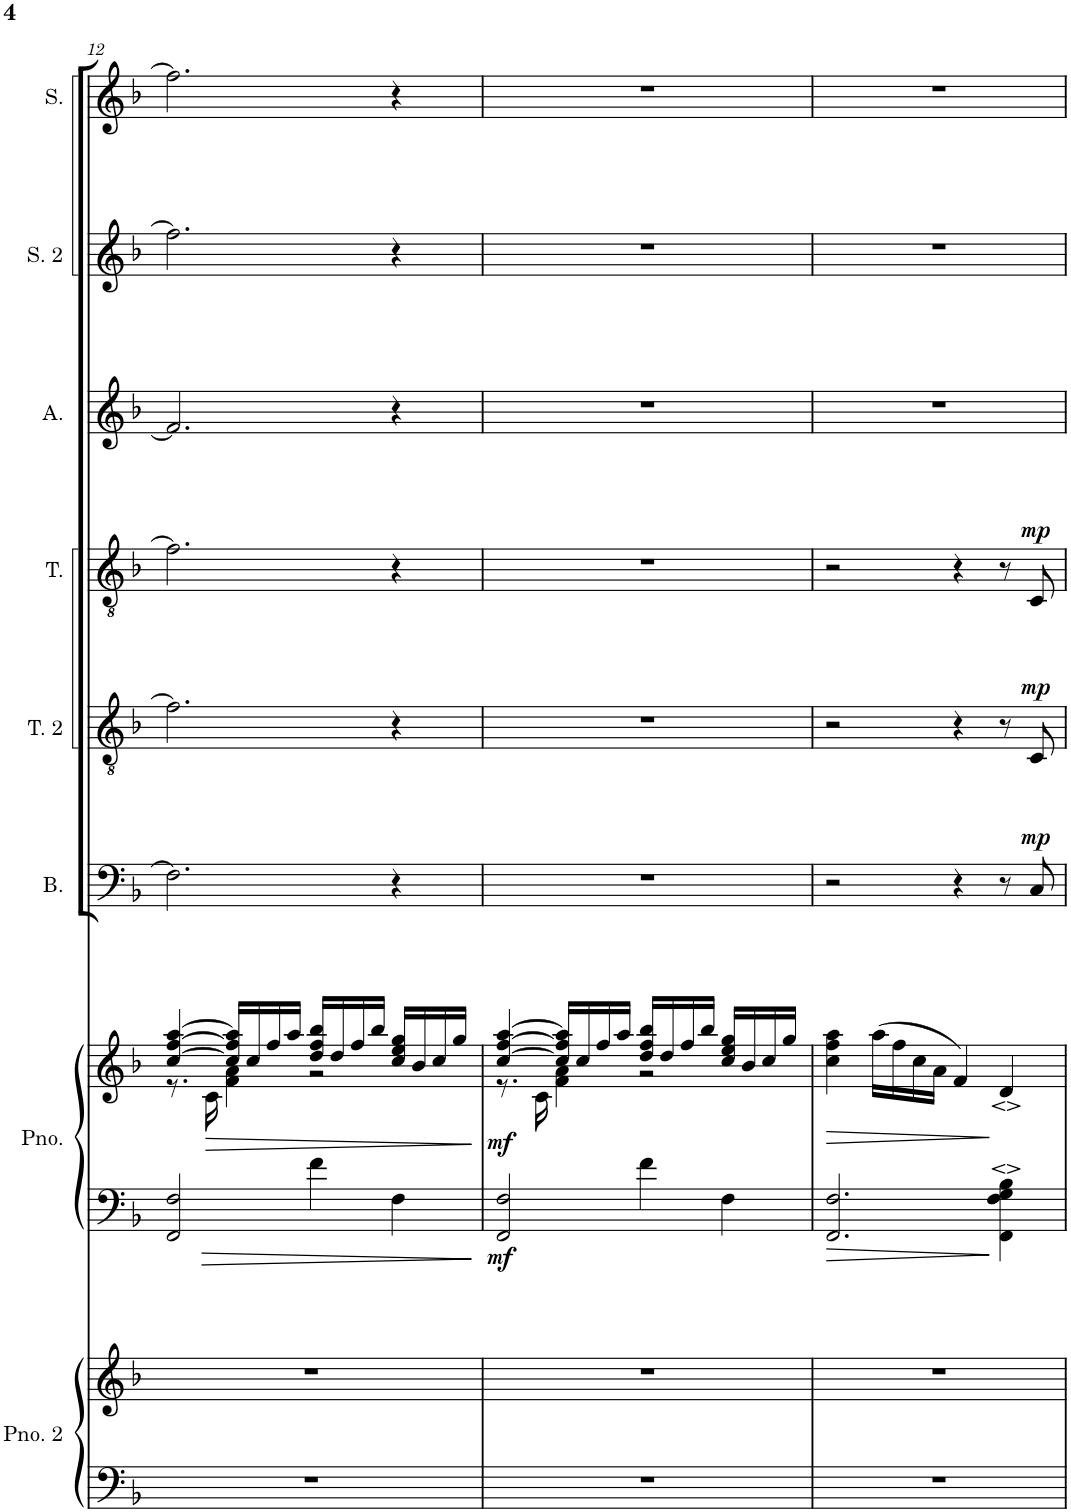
**kern	**kern	**kern	**kern	**dynam	**kern	**dynam	**kern	**dynam	**kern	**dynam	**kern	**kern	**kern
*part8	*part8	*part7	*part7	*part7	*part6	*part6	*part5	*part5	*part4	*part4	*part3	*part2	*part1
*staff10	*staff9	*staff8	*staff7	*staff7/8	*staff6	*staff6	*staff5	*staff5	*staff4	*staff4	*staff3	*staff2	*staff1
*I"Piano 2	*	*I"Piano	*	*	*I"Bass	*	*I"Tenor 2	*	*I"Tenor	*	*I"Alto	*I"Soprano 2	*I"Soprano
*I'Pno. 2	*	*I'Pno.	*	*	*I'B.	*	*I'T. 2	*	*I'T.	*	*I'A.	*I'S. 2	*I'S.
!!LO:PB:g=z
*clefF4	*clefG2	*clefF4	*clefG2	*	*clefF4	*	*clefGv2	*	*clefGv2	*	*clefG2	*clefG2	*clefG2
*k[b-]	*k[b-]	*k[b-]	*k[b-]	*	*k[b-]	*	*k[b-]	*	*k[b-]	*	*k[b-]	*k[b-]	*k[b-]
*M4/4	*M4/4	*M4/4	*M4/4	*	*M4/4	*	*M4/4	*	*M4/4	*	*M4/4	*M4/4	*M4/4
=12	=12	=12	=12	=12	=12	=12	=12	=12	=12	=12	=12	=12	=12
*	*	*	*^	*	*	*	*	*	*	*	*	*	*
1r	1r	2FF/ 2F/	[4cc/ [4ff/ [4aa/	8.r	.	2.F\]	.	2.f\]	.	2.f\]	.	2.f/]	2.ff\]	2.ff\]
!	!	!	!	!	!LO:HP:b	!	!	!	!	!	!	!	!	!
.	.	.	.	16c\	>	.	.	.	.	.	.	.	.	.
.	.	.	16cc/] 16ff/] 16aa/]LL	4f\ 4a\	.	.	.	.	.	.	.	.	.	.
.	.	.	16cc/	.	.	.	.	.	.	.	.	.	.	.
.	.	.	16ff/	.	.	.	.	.	.	.	.	.	.	.
.	.	.	16aa/JJ	.	.	.	.	.	.	.	.	.	.	.
!	!	!	!	!	!LO:HP:b=2	!	!	!	!	!	!	!	!	!
.	.	4f\	16dd/ 16ff/ 16bb-/LL	2r	>	.	.	.	.	.	.	.	.	.
.	.	.	16dd/	.	.	.	.	.	.	.	.	.	.	.
.	.	.	16ff/	.	.	.	.	.	.	.	.	.	.	.
.	.	.	16bb-/JJ	.	.	.	.	.	.	.	.	.	.	.
.	.	4F\	16cc/ 16ee/ 16gg/LL	.	.	4r	.	4r	.	4r	.	4r	4r	4r
.	.	.	16b-/	.	.	.	.	.	.	.	.	.	.	.
.	.	.	16cc/	.	.	.	.	.	.	.	.	.	.	.
.	.	.	16gg/JJ	.	.	.	.	.	.	.	.	.	.	.
*	*	*	*v	*v	*	*	*	*	*	*	*	*	*	*
.	.	.	.	]	.	.	.	.	.	.	.	.	.
=13	=13	=13	=13	=13	=13	=13	=13	=13	=13	=13	=13	=13	=13
*	*	*	*^	*	*	*	*	*	*	*	*	*	*
!	!	!	!	!	!LO:DY:b=2	!	!	!	!	!	!	!	!	!
!	!	!	!	!	!LO:DY:n=1:b	!	!	!	!	!	!	!	!	!
1r	1r	2FF/ 2F/	[4cc/ [4ff/ [4aa/	8.r	mf mf	1r	.	1r	.	1r	.	1r	1r	1r
.	.	.	.	16c\	.	.	.	.	.	.	.	.	.	.
.	.	.	16cc/] 16ff/] 16aa/]LL	4f\ 4a\	.	.	.	.	.	.	.	.	.	.
.	.	.	16cc/	.	.	.	.	.	.	.	.	.	.	.
.	.	.	16ff/	.	.	.	.	.	.	.	.	.	.	.
.	.	.	16aa/JJ	.	.	.	.	.	.	.	.	.	.	.
.	.	4f\	16dd/ 16ff/ 16bb-/LL	2r	.	.	.	.	.	.	.	.	.	.
.	.	.	16dd/	.	.	.	.	.	.	.	.	.	.	.
.	.	.	16ff/	.	.	.	.	.	.	.	.	.	.	.
.	.	.	16bb-/JJ	.	.	.	.	.	.	.	.	.	.	.
.	.	4F\	16cc/ 16ee/ 16gg/LL	.	.	.	.	.	.	.	.	.	.	.
.	.	.	16b-/	.	.	.	.	.	.	.	.	.	.	.
.	.	.	16cc/	.	.	.	.	.	.	.	.	.	.	.
.	.	.	16gg/JJ	.	.	.	.	.	.	.	.	.	.	.
*	*	*	*v	*v	*	*	*	*	*	*	*	*	*	*
=14	=14	=14	=14	=14	=14	=14	=14	=14	=14	=14	=14	=14	=14
!	!	!	!	!LO:HP:b	!	!	!	!	!	!	!	!	!
1r	1r	2.FF/ 2.F/	4cc\ 4ff\ 4aa\	>	2r	.	2r	.	2r	.	1r	1r	1r
.	.	.	(16aa\LL	.	.	.	.	.	.	.	.	.	.
.	.	.	16ff\	.	.	.	.	.	.	.	.	.	.
.	.	.	16cc\	.	.	.	.	.	.	.	.	.	.
.	.	.	16a\JJ	.	.	.	.	.	.	.	.	.	.
.	.	.	4f/)	.	4r	.	4r	.	4r	.	.	.	.
.	.	4FF\ 4F\ 4G\ 4B-\	4d/	] ]	8r	.	8r	.	8r	.	.	.	.
!	!	!	!	!	!	!LO:DY:a	!	!LO:DY:a	!	!LO:DY:a	!	!	!
.	.	.	.	.	8C/	mp	8C/	mp	8C/	mp	.	.	.
=	=	=	=	=	=	=	=	=	=	=	=	=	=
*-	*-	*-	*-	*-	*-	*-	*-	*-	*-	*-	*-	*-	*-
